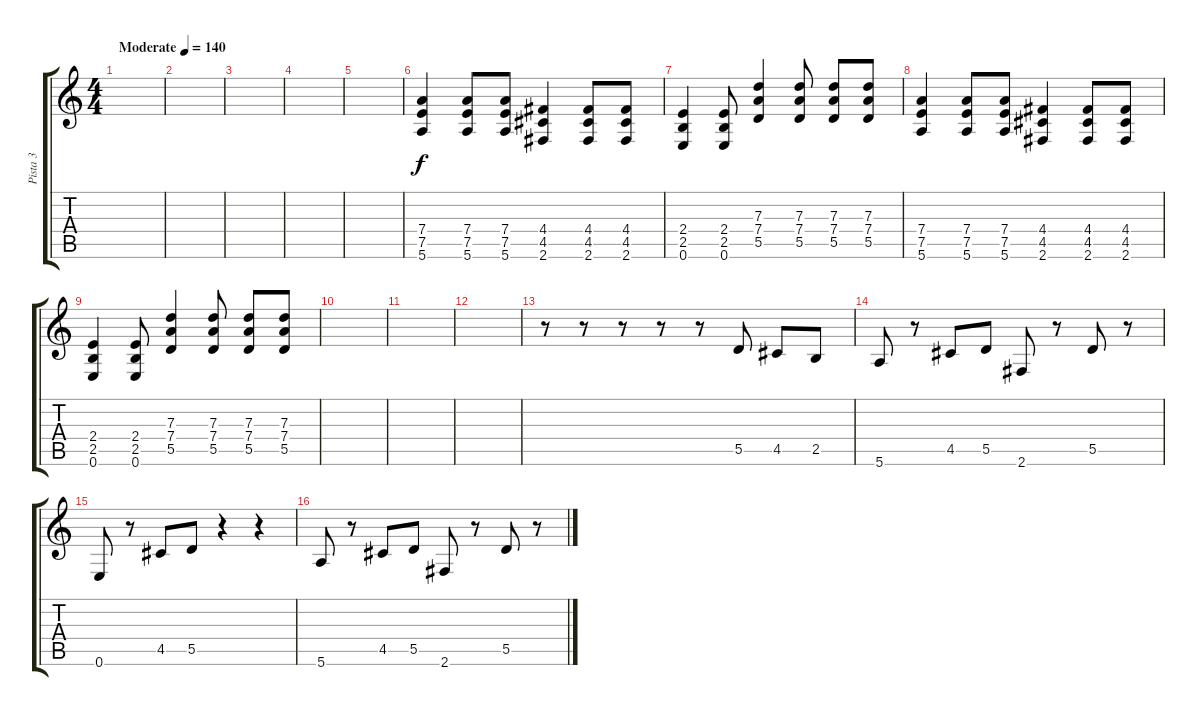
\track ("Pista 3" "Pista 3") {instrument distortionguitar}
\staff {score tabs}
\tuning (E4 B3 G3 D3 A2 E2) {hide}
\ts (4 4)
\tempo (140 "Moderate")
\clef g2
\ks c
|
|
|
|
|
(7.4 7.5 5.6).4 (7.4 7.5 5.6).8 (7.4 7.5 5.6).8 (4.4 4.5 2.6).4 (4.4 4.5 2.6).8 (4.4 4.5 2.6).8 |
(2.4 2.5 0.6).4 (2.4 2.5 0.6).8 (7.3 7.4 5.5).4 (7.3 7.4 5.5).8 (7.3 7.4 5.5).8 (7.3 7.4 5.5).8 |
(7.4 7.5 5.6).4 (7.4 7.5 5.6).8 (7.4 7.5 5.6).8 (4.4 4.5 2.6).4 (4.4 4.5 2.6).8 (4.4 4.5 2.6).8 |
(2.4 2.5 0.6).4 (2.4 2.5 0.6).8 (7.3 7.4 5.5).4 (7.3 7.4 5.5).8 (7.3 7.4 5.5).8 (7.3 7.4 5.5).8 |
|
|
|
r.8 r.8 r.8 r.8 r.8 5.5.8 4.5.8 2.5.8 |
5.6.8 r.8 4.5.8 5.5.8 2.6.8 r.8 5.5.8 r.8 |
0.6.8 r.8 4.5.8 5.5.8 r.4 r.4 |
5.6.8 r.8 4.5.8 5.5.8 2.6.8 r.8 5.5.8 r.8
